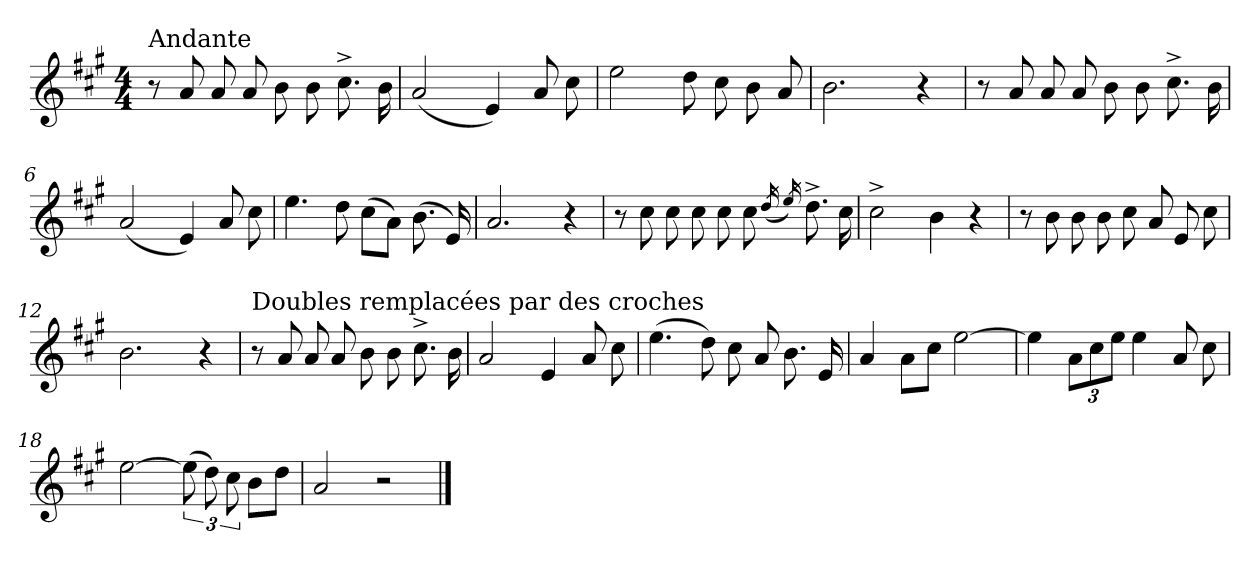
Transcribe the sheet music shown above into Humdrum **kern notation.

**kern
*part1
*staff1
*clefG2
*k[f#c#g#]
*A:
*M4/4
=1
!LO:TX:a:t=Andante
8r
8a/
8a/
8a/
8b\
8b\
8.cc#^>\
16b\
=2
(<2a/
4e/)
8a/
8cc#\
=3
2ee\
8dd\
8cc#\
8b\
8a/
=4
2.b\
4r
=5
8r
8a/
8a/
8a/
8b\
8b\
8.cc#^>\
16b\
!!LO:LB:g=z
=6
(<2a/
4e/)
8a/
8cc#\
=7
4.ee\
8dd\
(>8cc#\L
8a\J)
(>8.b\
16e/)
=8
2.a/
4r
=9
8r
8cc#\
8cc#\
8cc#\
8cc#\
8cc#\
(<16qdd/
16qee/)
8.dd^>\
16cc#\
=10
2cc#^>\
4b\
4r
!!LO:LB:g=z
=11
8r
8b\
8b\
8b\
8cc#\
8a/
8e/
8cc#\
=12
2.b\
4r
=13
!LO:TX:a:t=Doubles remplacées par des croches
8r
8a/
8a/
8a/
8b\
8b\
8.cc#^>\
16b\
=14
2a/
4e/
8a/
8cc#\
=15
(>4.ee\
8dd\)
8cc#\
8a/
8.b\
16e/
!!LO:LB:g=z
=16
4a/
8a\L
8cc#\J
[2ee\
=17
4ee\]
12a\L
12cc#\
12ee\J
4ee\
8a/
8cc#\
=18
[2ee\
(>12ee\]
12dd\)
12cc#\
8b\L
8dd\J
=19
(>2a/
2r
==
*-
